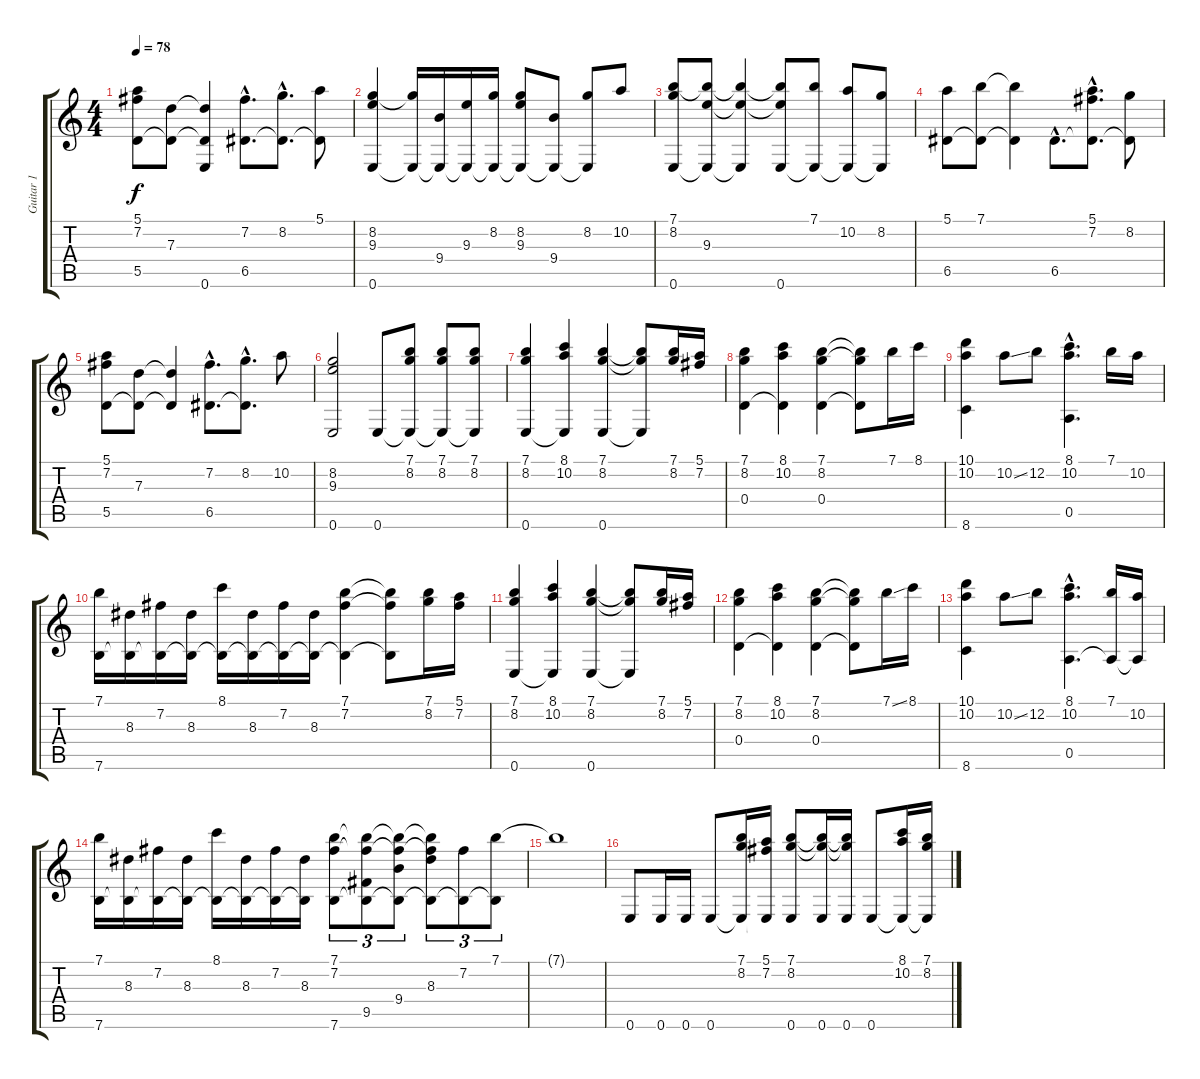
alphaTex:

\track ("Guitar 1" "Guitar 1") {instrument acousticguitarsteel}
\staff {score tabs}
\tuning (E4 B3 G3 D3 A2 E2) {hide}
\ts (4 4)
\tempo 78
\clef g2
\ks c
(5.1 7.2 5.5).8{dy f} (7.3 5.5{t}).8 (7.3{t} 5.5{t} 0.6{t}).4 (7.2{hac} 6.5{hac}).8{d} (8.2{hac} 6.5{hac t}).8{d} (5.1 6.5{t}).8 |
(8.2 9.3 0.6).4 (8.2{t} 0.6{t}).16 (9.4 0.6{t}).16 (9.3 0.6{t}).16 (8.2 0.6{t}).16 (8.2 9.3 0.6{t}).8 (9.4 0.6{t}).8 (8.2 0.6{t}).8 10.2.8 |
(7.1 8.2 0.6).8 (7.1{t} 9.3 0.6{t}).8 (7.1{t} 9.3{t} 0.6{t}).4 (7.1{t} 9.3{t} 0.6).8 (7.1 0.6{t}).8 (10.2 0.6{t}).8 (8.2 0.6{t}).8 |
(5.1 6.5).8 (7.1 6.5{t}).8 (7.1{t} 6.5{t}).4 6.5{hac}.8{d} (5.1{hac} 7.2{hac} 6.5{hac t}).8{d} (8.2 6.5{t}).8 |
(5.1 7.2 5.5).8 (7.3 5.5{t}).8 (7.3{t} 5.5{t}).4 (7.2{hac} 6.5{hac}).8{d} (8.2{hac} 6.5{hac t}).8{d} 10.2.8 |
(8.2 9.3 0.6).2 0.6.8 (7.1 8.2 0.6{t}).8 (7.1 8.2 0.6{t}).8 (7.1 8.2 0.6{t}).8 |
(7.1 8.2 0.6).4 (8.1 10.2 0.6{t}).4 (7.1 8.2 0.6).4 (7.1{t} 8.2{t} 0.6{t}).8 (7.1 8.2).16 (5.1 7.2).16 |
(7.1 8.2 0.4).4 (8.1 10.2 0.4{t}).4 (7.1 8.2 0.4).4 (7.1{t} 8.2{t} 0.4{t}).8 7.1.16 8.1.16 |
(10.1 10.2 8.6).4 10.2{ss}.8 12.2.8 (8.1{hac} 10.2{hac} 0.5{hac}).4{d} 7.1.16 10.2.16 |
(7.1 7.6).16 (8.3 7.6{t}).16 (7.2 7.6{t}).16 (8.3 7.6{t}).16 (8.1 7.6{t}).16 (8.3 7.6{t}).16 (7.2 7.6{t}).16 (8.3 7.6{t}).16 (7.1 7.2 7.6{t}).4 (7.1{t} 7.2{t} 7.6{t}).8 (7.1 8.2).16 (5.1 7.2).16 |
(7.1 8.2 0.6).4 (8.1 10.2 0.6{t}).4 (7.1 8.2 0.6).4 (7.1{t} 8.2{t} 0.6{t}).8 (7.1 8.2).16 (5.1 7.2).16 |
(7.1 8.2 0.4).4 (8.1 10.2 0.4{t}).4 (7.1 8.2 0.4).4 (7.1{t} 8.2{t} 0.4{t}).8 7.1{ss}.16 8.1.16 |
(10.1 10.2 8.6).4 10.2{ss}.8 12.2.8 (8.1{hac} 10.2{hac} 0.5{hac}).4{d} (7.1 0.5{t}).16 (10.2 0.5{t}).16 |
(7.1 7.6).16 (8.3 7.6{t}).16 (7.2 7.6{t}).16 (8.3 7.6{t}).16 (8.1 7.6{t}).16 (8.3 7.6{t}).16 (7.2 7.6{t}).16 (8.3 7.6{t}).16 (7.1 7.2 7.6).8{tu (3 2)} (7.1{t} 7.2{t} 9.5 7.6{t}).8{tu (3 2)} (7.1{t} 7.2{t} 9.4 7.6{t}).8{tu (3 2)} (7.1{t} 7.2{t} 8.3 7.6{t}).8{tu (3 2)} (7.2 7.6{t}).8{tu (3 2)} (7.1 7.6{t}).8{tu (3 2)} |
7.1{t}.1 |
0.6.8 0.6.16 0.6.16 0.6.8 (7.1 8.2 0.6{t}).16 (5.1 7.2 0.6{t}).16 (7.1 8.2 0.6).8 (7.1{t} 8.2{t} 0.6).16 (7.1{t} 8.2{t} 0.6).16 0.6.8 (8.1 10.2 0.6{t}).16 (7.1 8.2 0.6{t}).16
